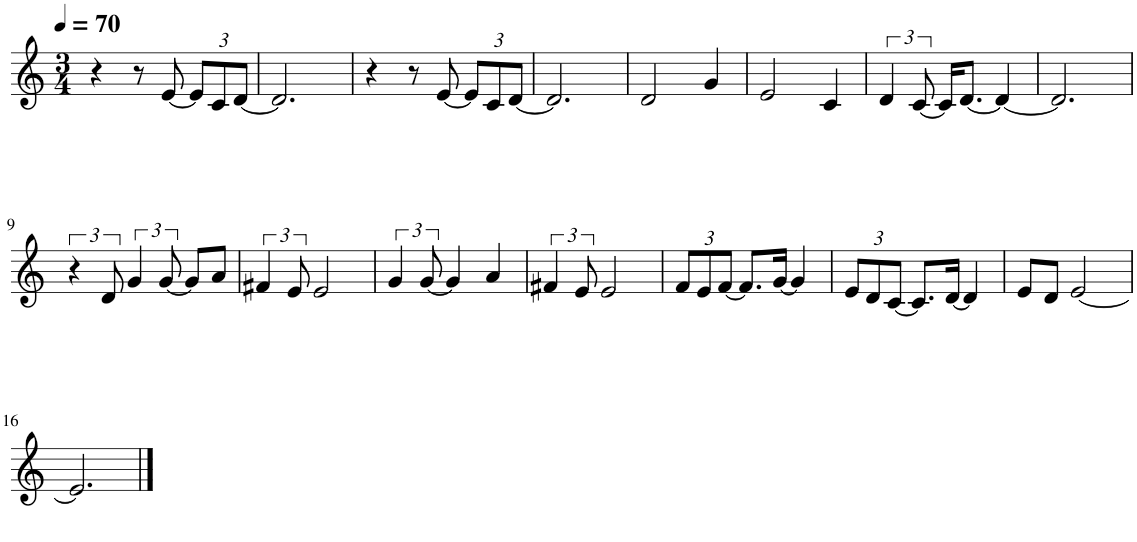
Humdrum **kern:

**kern
*part1
*staff1
*I"ピアノ, 051p_m
*clefG2
*k[]
*M3/4
*MM70
=1
4r
8r
[8e/
*Xbrackettup
12e/L]
12c/
[12d/J
=2
2.d/]
=3
4r
8r
[8e/
12e/L]
12c/
[12d/J
=4
2.d/]
=5
2d/
4g/
=6
2e/
4c/
=7
*brackettup
6d/
[12c/
16c/KL]
[8.d/J
4d/_
=8
2.d/]
!!LO:LB:g=z
=9
6r
12d/
6g/
[12g/
8g/L]
8a/J
=10
6f#X/
12e/
2e/
=11
6g/
[12g/
4g/]
4a/
=12
6f#X/
12e/
2e/
=13
*Xbrackettup
12f/L
12e/
[12f/J
8.f/L]
[16g/Jk
4g/]
=14
12e/L
12d/
[12c/J
8.c/L]
[16d/Jk
4d/]
=15
8e/L
8d/J
[2e/
!!LO:LB:g=z
=16
2.e/]
==
*-
